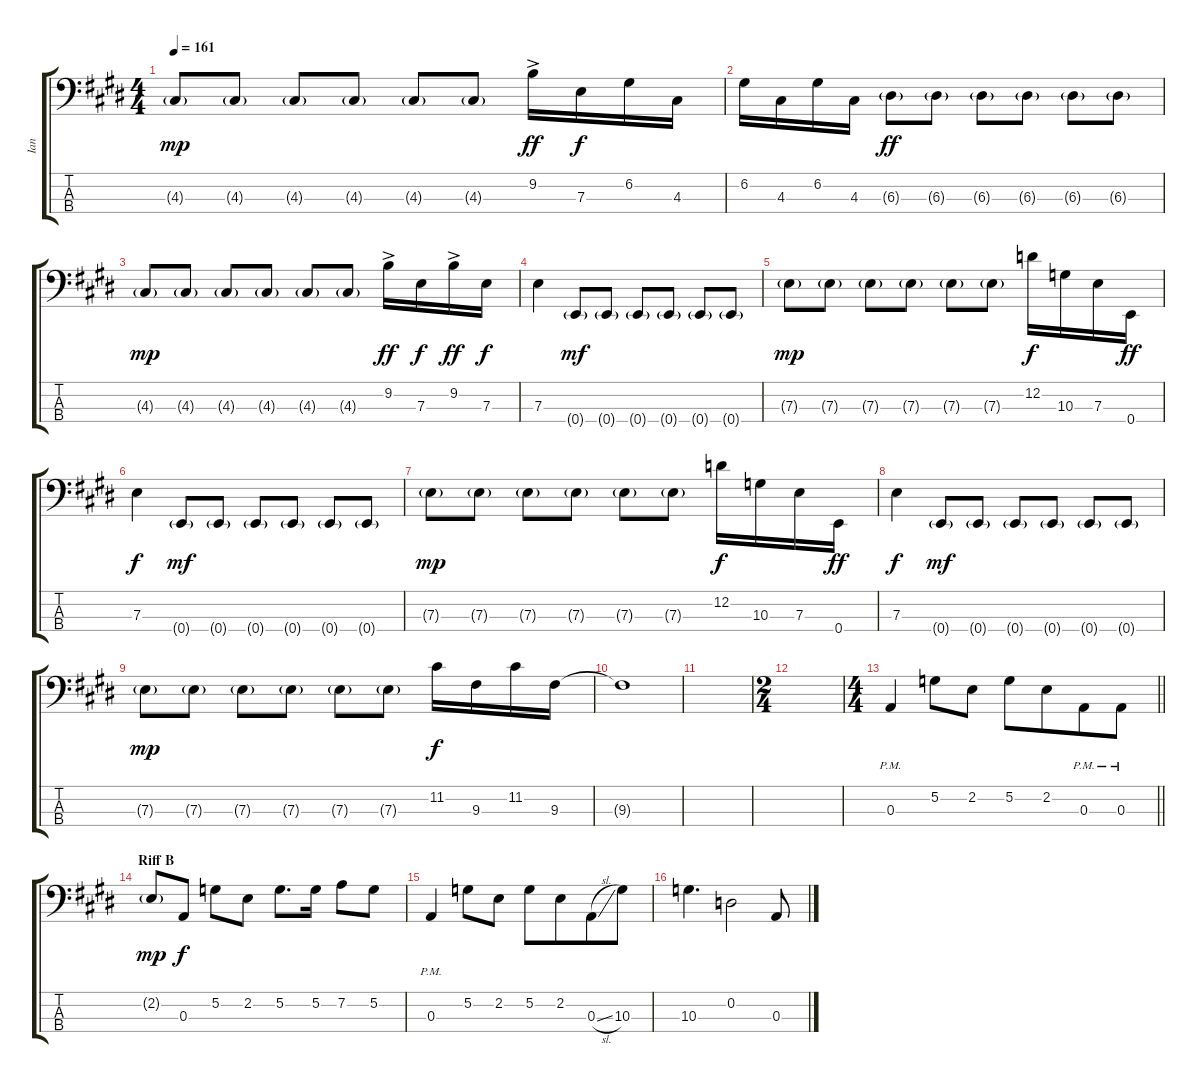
\track ("Ian" "Ian") {instrument electricbassfinger}
\staff {score tabs}
\tuning (G2 D2 A1 E1) {hide}
\ts (4 4)
\tempo 161
\clef f4
\ks e
4.3{g}.8{dy mp} 4.3{g}.8 4.3{g}.8 4.3{g}.8 4.3{g}.8 4.3{g}.8 9.2{ac}.16{dy ff} 7.3.16{dy f} 6.2.16 4.3.16 |
6.2.16 4.3.16 6.2.16 4.3.16 6.3{g}.8{dy ff} 6.3{g}.8 6.3{g}.8 6.3{g}.8 6.3{g}.8 6.3{g}.8 |
4.3{g}.8{dy mp} 4.3{g}.8 4.3{g}.8 4.3{g}.8 4.3{g}.8 4.3{g}.8 9.2{ac}.16{dy ff} 7.3.16{dy f} 9.2{ac}.16{dy ff} 7.3.16{dy f} |
7.3.4 0.4{g}.8{dy mf} 0.4{g}.8 0.4{g}.8 0.4{g}.8 0.4{g}.8 0.4{g}.8 |
7.3{g}.8{dy mp} 7.3{g}.8 7.3{g}.8 7.3{g}.8 7.3{g}.8 7.3{g}.8 12.2.16{dy f} 10.3.16 7.3.16 0.4.16{dy ff} |
7.3.4{dy f} 0.4{g}.8{dy mf} 0.4{g}.8 0.4{g}.8 0.4{g}.8 0.4{g}.8 0.4{g}.8 |
7.3{g}.8{dy mp} 7.3{g}.8 7.3{g}.8 7.3{g}.8 7.3{g}.8 7.3{g}.8 12.2.16{dy f} 10.3.16 7.3.16 0.4.16{dy ff} |
7.3.4{dy f} 0.4{g}.8{dy mf} 0.4{g}.8 0.4{g}.8 0.4{g}.8 0.4{g}.8 0.4{g}.8 |
7.3{g}.8{dy mp} 7.3{g}.8 7.3{g}.8 7.3{g}.8 7.3{g}.8 7.3{g}.8 11.2.16{dy f} 9.3.16 11.2.16 9.3.16 |
9.3{t}.1 |
|
\ts (2 4)
|
\ts (4 4)
\barLineRight lightlight
0.3{pm}.4 5.2.8 2.2.8{beam split} 5.2.8 2.2.8{beam merge} 0.3{pm}.8 0.3{pm}.8 |
\section ("" "Riff B")
2.2{g}.8{dy mp} 0.3.8{dy f} 5.2.8 2.2.8 5.2.8{d} 5.2.16 7.2.8 5.2.8 |
0.3{pm}.4 5.2.8 2.2.8{beam split} 5.2.8 2.2.8{beam merge} 0.3{sl}.8 10.3.8 |
10.3.4{d} 0.2.2 0.3.8
